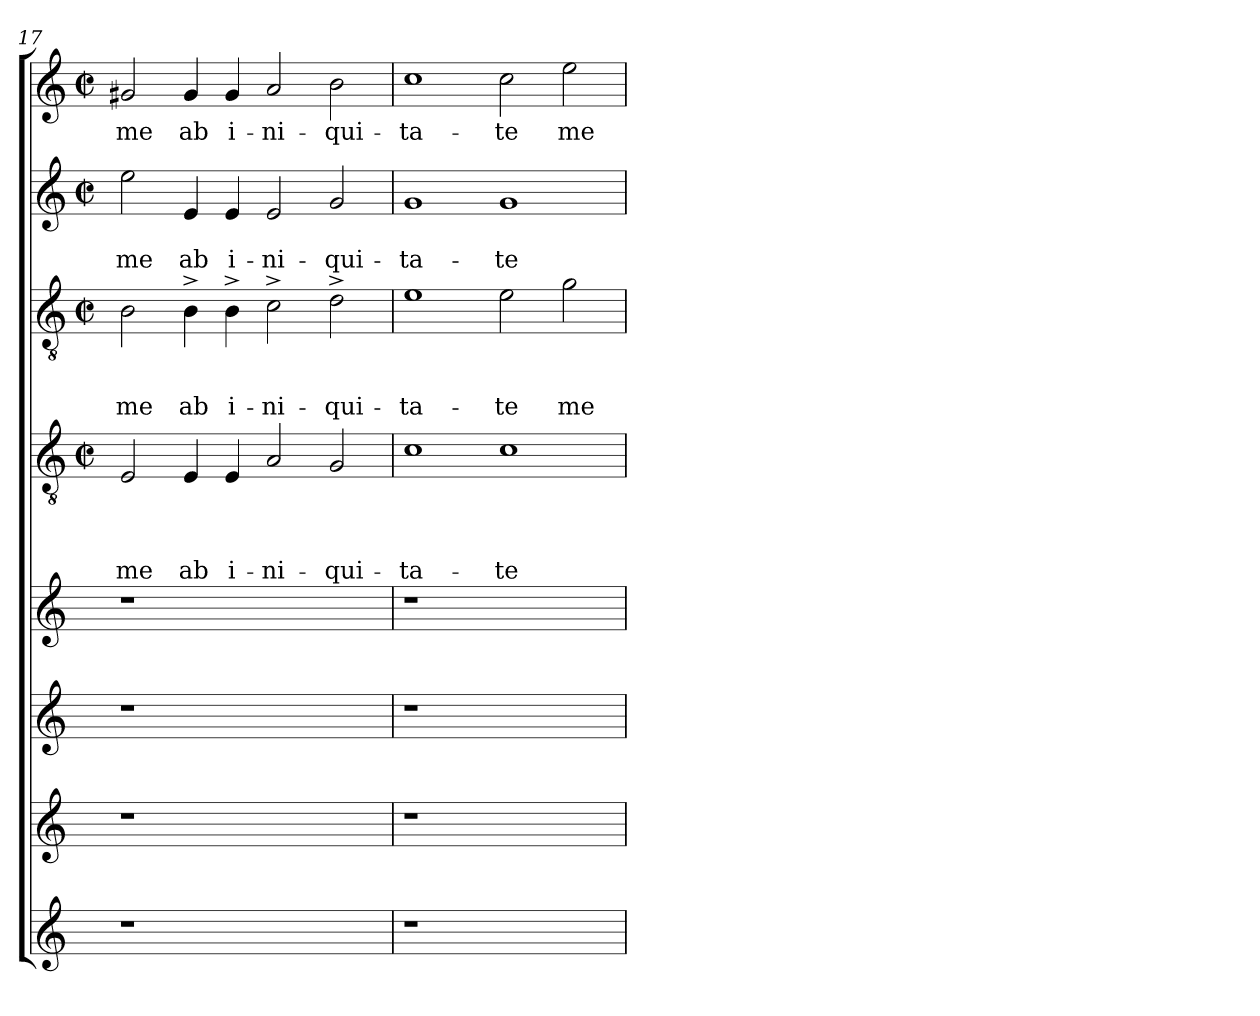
**kern	**kern	**kern	**kern	**kern	**text	**text	**text	**text	**kern	**text	**text	**text	**kern	**text	**text	**kern	**text
*part8	*part7	*part6	*part5	*part4	*part4	*part4	*part4	*part4	*part3	*part3	*part3	*part3	*part2	*part2	*part2	*part1	*part1
*staff8	*staff7	*staff6	*staff5	*staff4	*staff4	*staff4	*staff4	*staff4	*staff3	*staff3	*staff3	*staff3	*staff2	*staff2	*staff2	*staff1	*staff1
*clefG2	*clefG2	*clefG2	*clefG2	*clefGv2	*	*	*	*	*clefGv2	*	*	*	*clefG2	*	*	*clefG2	*
*k[]	*k[]	*k[]	*k[]	*k[]	*	*	*	*	*k[]	*	*	*	*k[]	*	*	*k[]	*
*C:	*C:	*C:	*C:	*C:	*	*	*	*	*C:	*	*	*	*C:	*	*	*C:	*
*	*	*	*	*M2/2	*	*	*	*	*M2/2	*	*	*	*M2/2	*	*	*M2/2	*
*	*	*	*	*met(c|)	*	*	*	*	*met(c|)	*	*	*	*met(c|)	*	*	*met(c|)	*
=17	=17	=17	=17	=17	=17	=17	=17	=17	=17	=17	=17	=17	=17	=17	=17	=17	=17
!	!	!	!	!	!	!	!	!LO:LY:b	!	!	!	!LO:LY:b	!	!	!LO:LY:b	!	!LO:LY:b
1r	1r	1r	1r	2E/	.	.	.	me	2B\	.	.	me	2ee\	.	me	2g#X/	me
!	!	!	!	!	!	!	!	!LO:LY:b	!	!	!	!LO:LY:b	!	!	!LO:LY:b	!	!LO:LY:b
.	.	.	.	4E/	.	.	.	ab	4B^>\	.	.	ab	4e/	.	ab	4g#/	ab
!	!	!	!	!	!	!	!	!LO:LY:b	!	!	!	!LO:LY:b	!	!	!LO:LY:b	!	!LO:LY:b
.	.	.	.	4E/	.	.	.	i-	4B^>\	.	.	i-	4e/	.	i-	4g#/	i-
!	!	!	!	!	!	!	!	!LO:LY:b:rj	!	!	!	!LO:LY:b:rj	!	!	!LO:LY:b:rj	!	!LO:LY:b:rj
1ryy	1ryy	1ryy	1ryy	2A/	.	.	.	-ni-	2c^>\	.	.	-ni-	2e/	.	-ni-	2a/	-ni-
!	!	!	!	!	!	!	!	!LO:LY:b	!	!	!	!LO:LY:b	!	!	!LO:LY:b	!	!LO:LY:b
.	.	.	.	2G/	.	.	.	-qui-	2d^>\	.	.	-qui-	2g/	.	-qui-	2b\	-qui-
=18	=18	=18	=18	=18	=18	=18	=18	=18	=18	=18	=18	=18	=18	=18	=18	=18	=18
!	!	!	!	!	!	!	!	!LO:LY:b	!	!	!	!LO:LY:b	!	!	!LO:LY:b	!	!LO:LY:b
1r	1r	1r	1r	1c	.	.	.	-ta-	1e	.	.	-ta-	1g	.	-ta-	1cc	-ta-
!	!	!	!	!	!	!	!	!LO:LY:b	!	!	!	!LO:LY:b	!	!	!LO:LY:b	!	!LO:LY:b
1ryy	1ryy	1ryy	1ryy	1c	.	.	.	-te	2e\	.	.	-te	1g	.	-te	2cc\	-te
!	!	!	!	!	!	!	!	!	!	!	!	!LO:LY:b	!	!	!	!	!LO:LY:b
.	.	.	.	.	.	.	.	.	[>2g\	.	.	me-	.	.	.	[>2ee\	me-
=	=	=	=	=	=	=	=	=	=	=	=	=	=	=	=	=	=
*-	*-	*-	*-	*-	*-	*-	*-	*-	*-	*-	*-	*-	*-	*-	*-	*-	*-
